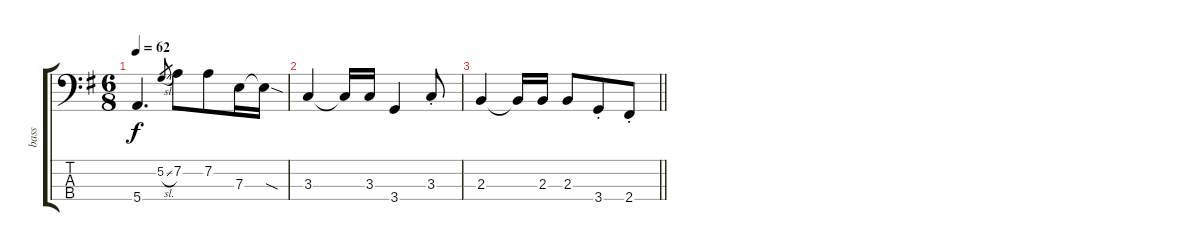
\track ("bass" "bass") {instrument electricbasspick}
\staff {score tabs}
\tuning (G2 D2 A1 E1) {hide}
\ts (6 8)
\tempo 62
\clef f4
\ks g
5.4.4{d dy f} 5.2{sl}.8{gr} 7.2.8 7.2.8 7.3.16 7.3{sod t}.16 |
3.3.4 3.3{t}.16 3.3.16 3.4.4 3.3{st}.8 |
\barLineRight lightlight
2.3.4 2.3{t}.16 2.3.16 2.3.8 3.4{st}.8 2.4{st}.8
